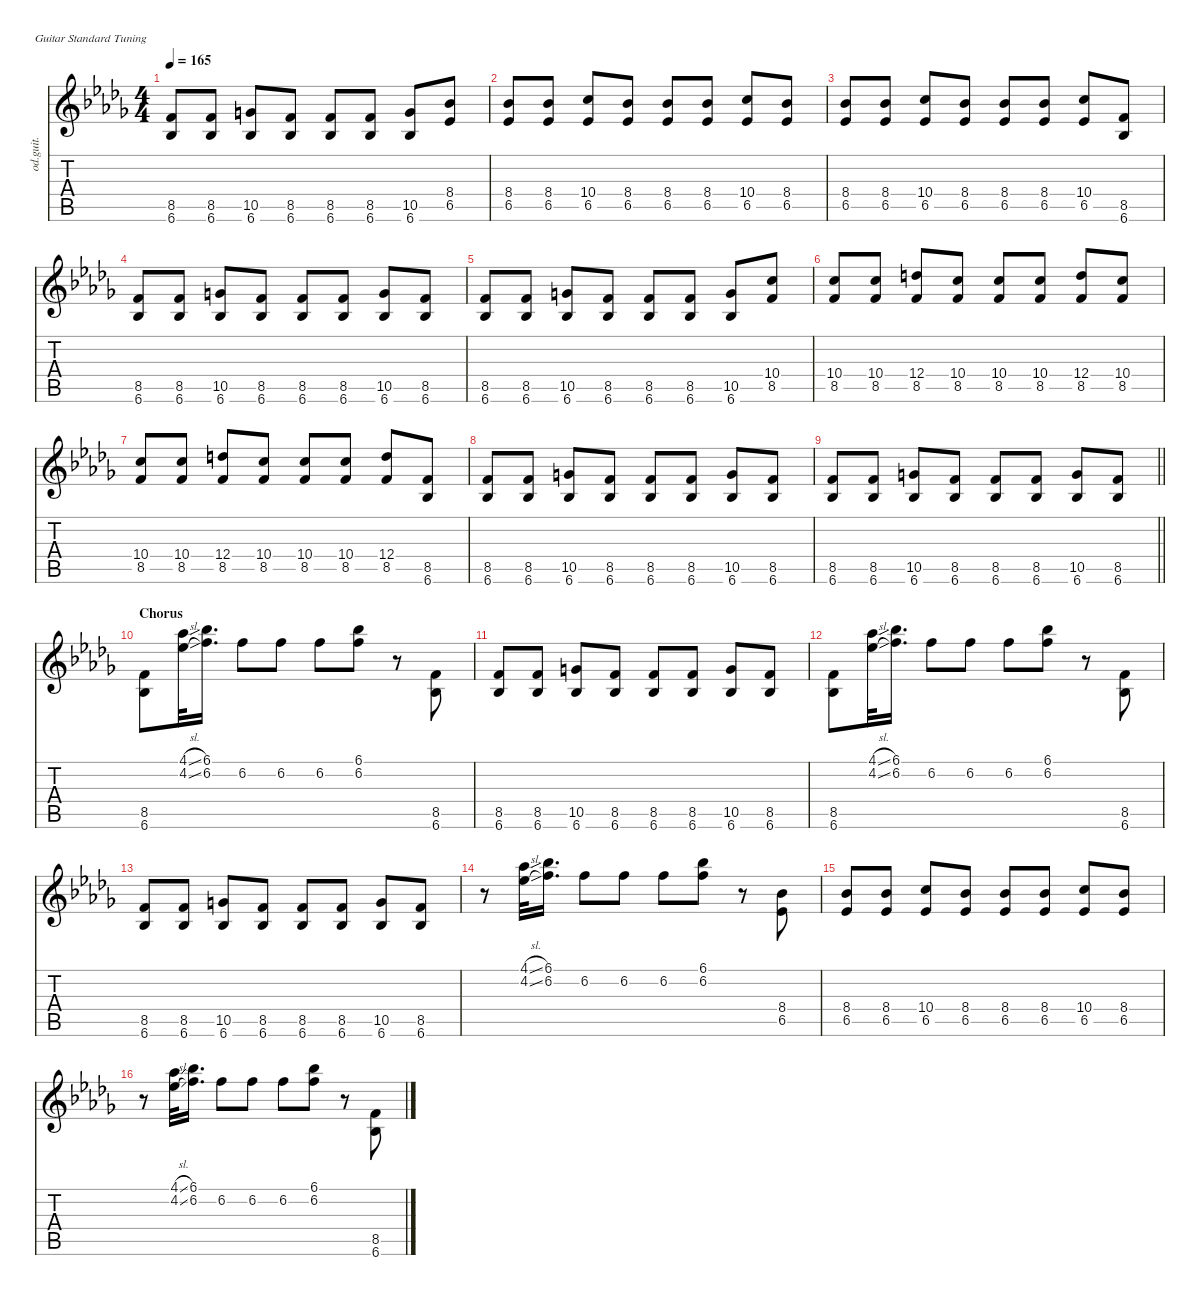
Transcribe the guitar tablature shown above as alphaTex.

\defaultSystemsLayout 4
\hideDynamics
\bracketExtendMode nobrackets
\otherSystemsTrackNameOrientation horizontal
\track ("Track 4" "od.guit.") {instrument overdrivenguitar}
\staff {score tabs}
\tuning (E4 B3 G3 D3 A2 E2)
\ts (4 4)
\tempo 165
\clef g2
\ks bbminor
(8.5{acc forcenatural} 6.6{acc b}).8{dy f beam Up} (8.5{acc forcenatural} 6.6{acc b}).8{beam Up} (10.5{acc forcenatural} 6.6{acc b}).8{beam Up} (8.5{acc forcenatural} 6.6{acc b}).8{beam Up} (8.5{acc forcenatural} 6.6{acc b}).8{beam Up} (8.5{acc forcenatural} 6.6{acc b}).8{beam Up} (10.5{acc forcenatural} 6.6{acc b}).8{beam Up} (8.4{acc b} 6.5{acc b}).8{beam Up} |
(8.4{acc b} 6.5{acc b}).8{beam Up} (8.4{acc b} 6.5{acc b}).8{beam Up} (10.4{acc forcenatural} 6.5{acc b}).8{beam Up} (8.4{acc b} 6.5{acc b}).8{beam Up} (8.4{acc b} 6.5{acc b}).8{beam Up} (8.4{acc b} 6.5{acc b}).8{beam Up} (10.4{acc forcenatural} 6.5{acc b}).8{beam Up} (8.4{acc b} 6.5{acc b}).8{beam Up} |
(8.4{acc b} 6.5{acc b}).8{beam Up} (8.4{acc b} 6.5{acc b}).8{beam Up} (10.4{acc forcenatural} 6.5{acc b}).8{beam Up} (8.4{acc b} 6.5{acc b}).8{beam Up} (8.4{acc b} 6.5{acc b}).8{beam Up} (8.4{acc b} 6.5{acc b}).8{beam Up} (10.4{acc forcenatural} 6.5{acc b}).8{beam Up} (8.5{acc forcenatural} 6.6{acc b}).8{beam Up} |
(8.5{acc forcenatural} 6.6{acc b}).8{beam Up} (8.5{acc forcenatural} 6.6{acc b}).8{beam Up} (10.5{acc forcenatural} 6.6{acc b}).8{beam Up} (8.5{acc forcenatural} 6.6{acc b}).8{beam Up} (8.5{acc forcenatural} 6.6{acc b}).8{beam Up} (8.5{acc forcenatural} 6.6{acc b}).8{beam Up} (10.5{acc forcenatural} 6.6{acc b}).8{beam Up} (8.5{acc forcenatural} 6.6{acc b}).8{beam Up} |
(8.5{acc forcenatural} 6.6{acc b}).8{beam Up} (8.5{acc forcenatural} 6.6{acc b}).8{beam Up} (10.5{acc forcenatural} 6.6{acc b}).8{beam Up} (8.5{acc forcenatural} 6.6{acc b}).8{beam Up} (8.5{acc forcenatural} 6.6{acc b}).8{beam Up} (8.5{acc forcenatural} 6.6{acc b}).8{beam Up} (10.5{acc forcenatural} 6.6{acc b}).8{beam Up} (10.4{acc forcenatural} 8.5{acc forcenatural}).8{beam Up} |
(10.4{acc forcenatural} 8.5{acc forcenatural}).8{beam Up} (10.4{acc forcenatural} 8.5{acc forcenatural}).8{beam Up} (12.4{acc forcenatural} 8.5{acc forcenatural}).8{beam Up} (10.4{acc forcenatural} 8.5{acc forcenatural}).8{beam Up} (10.4{acc forcenatural} 8.5{acc forcenatural}).8{beam Up} (10.4{acc forcenatural} 8.5{acc forcenatural}).8{beam Up} (12.4{acc forcenatural} 8.5{acc forcenatural}).8{beam Up} (10.4{acc forcenatural} 8.5{acc forcenatural}).8{beam Up} |
(10.4{acc forcenatural} 8.5{acc forcenatural}).8{beam Up} (10.4{acc forcenatural} 8.5{acc forcenatural}).8{beam Up} (12.4{acc forcenatural} 8.5{acc forcenatural}).8{beam Up} (10.4{acc forcenatural} 8.5{acc forcenatural}).8{beam Up} (10.4{acc forcenatural} 8.5{acc forcenatural}).8{beam Up} (10.4{acc forcenatural} 8.5{acc forcenatural}).8{beam Up} (12.4{acc forcenatural} 8.5{acc forcenatural}).8{beam Up} (8.5{acc forcenatural} 6.6{acc b}).8{beam Up} |
(8.5{acc forcenatural} 6.6{acc b}).8{beam Up} (8.5{acc forcenatural} 6.6{acc b}).8{beam Up} (10.5{acc forcenatural} 6.6{acc b}).8{beam Up} (8.5{acc forcenatural} 6.6{acc b}).8{beam Up} (8.5{acc forcenatural} 6.6{acc b}).8{beam Up} (8.5{acc forcenatural} 6.6{acc b}).8{beam Up} (10.5{acc forcenatural} 6.6{acc b}).8{beam Up} (8.5{acc forcenatural} 6.6{acc b}).8{beam Up} |
\barLineRight lightlight
(8.5{acc forcenatural} 6.6{acc b}).8{beam Up} (8.5{acc forcenatural} 6.6{acc b}).8{beam Up} (10.5{acc forcenatural} 6.6{acc b}).8{beam Up} (8.5{acc forcenatural} 6.6{acc b}).8{beam Up} (8.5{acc forcenatural} 6.6{acc b}).8{beam Up} (8.5{acc forcenatural} 6.6{acc b}).8{beam Up} (10.5{acc forcenatural} 6.6{acc b}).8{beam Up} (8.5{acc forcenatural} 6.6{acc b}).8{beam Up} |
\section ("" "Chorus")
(8.5{acc forcenatural} 6.6{acc b}).8{beam Down} (4.1{sl acc b} 4.2{sl acc b}).32{beam Down} (6.1{acc b} 6.2{acc forcenatural}).16{d beam Down} 6.2{acc forcenatural}.8{beam Down} 6.2{acc forcenatural}.8{beam Down} 6.2{acc forcenatural}.8{beam Down} (6.1{acc b} 6.2{acc forcenatural}).8{beam Down} r.8{beam Down} (8.5{acc forcenatural} 6.6{acc b}).8{beam Up} |
(8.5{acc forcenatural} 6.6{acc b}).8{beam Up} (8.5{acc forcenatural} 6.6{acc b}).8{beam Up} (10.5{acc forcenatural} 6.6{acc b}).8{beam Up} (8.5{acc forcenatural} 6.6{acc b}).8{beam Up} (8.5{acc forcenatural} 6.6{acc b}).8{beam Up} (8.5{acc forcenatural} 6.6{acc b}).8{beam Up} (10.5{acc forcenatural} 6.6{acc b}).8{beam Up} (8.5{acc forcenatural} 6.6{acc b}).8{beam Up} |
(8.5{acc forcenatural} 6.6{acc b}).8{beam Down} (4.1{sl acc b} 4.2{sl acc b}).32{beam Down} (6.1{acc b} 6.2{acc forcenatural}).16{d beam Down} 6.2{acc forcenatural}.8{beam Down} 6.2{acc forcenatural}.8{beam Down} 6.2{acc forcenatural}.8{beam Down} (6.1{acc b} 6.2{acc forcenatural}).8{beam Down} r.8{beam Down} (8.5{acc forcenatural} 6.6{acc b}).8{beam Up} |
(8.5{acc forcenatural} 6.6{acc b}).8{beam Up} (8.5{acc forcenatural} 6.6{acc b}).8{beam Up} (10.5{acc forcenatural} 6.6{acc b}).8{beam Up} (8.5{acc forcenatural} 6.6{acc b}).8{beam Up} (8.5{acc forcenatural} 6.6{acc b}).8{beam Up} (8.5{acc forcenatural} 6.6{acc b}).8{beam Up} (10.5{acc forcenatural} 6.6{acc b}).8{beam Up} (8.5{acc forcenatural} 6.6{acc b}).8{beam Up} |
r.8{beam Down} (4.1{sl acc b} 4.2{sl acc b}).32{beam Down} (6.1{acc b} 6.2{acc forcenatural}).16{d beam Down} 6.2{acc forcenatural}.8{beam Down} 6.2{acc forcenatural}.8{beam Down} 6.2{acc forcenatural}.8{beam Down} (6.1{acc b} 6.2{acc forcenatural}).8{beam Down} r.8{beam Down} (8.4{acc b} 6.5{acc b}).8{beam Up} |
(8.4{acc b} 6.5{acc b}).8{beam Up} (8.4{acc b} 6.5{acc b}).8{beam Up} (10.4{acc forcenatural} 6.5{acc b}).8{beam Up} (8.4{acc b} 6.5{acc b}).8{beam Up} (8.4{acc b} 6.5{acc b}).8{beam Up} (8.4{acc b} 6.5{acc b}).8{beam Up} (10.4{acc forcenatural} 6.5{acc b}).8{beam Up} (8.4{acc b} 6.5{acc b}).8{beam Up} |
r.8{beam Down} (4.1{sl acc b} 4.2{sl acc b}).32{beam Down} (6.1{acc b} 6.2{acc forcenatural}).16{d beam Down} 6.2{acc forcenatural}.8{beam Down} 6.2{acc forcenatural}.8{beam Down} 6.2{acc forcenatural}.8{beam Down} (6.1{acc b} 6.2{acc forcenatural}).8{beam Down} r.8{beam Down} (8.5{acc forcenatural} 6.6{acc b}).8{beam Up}
